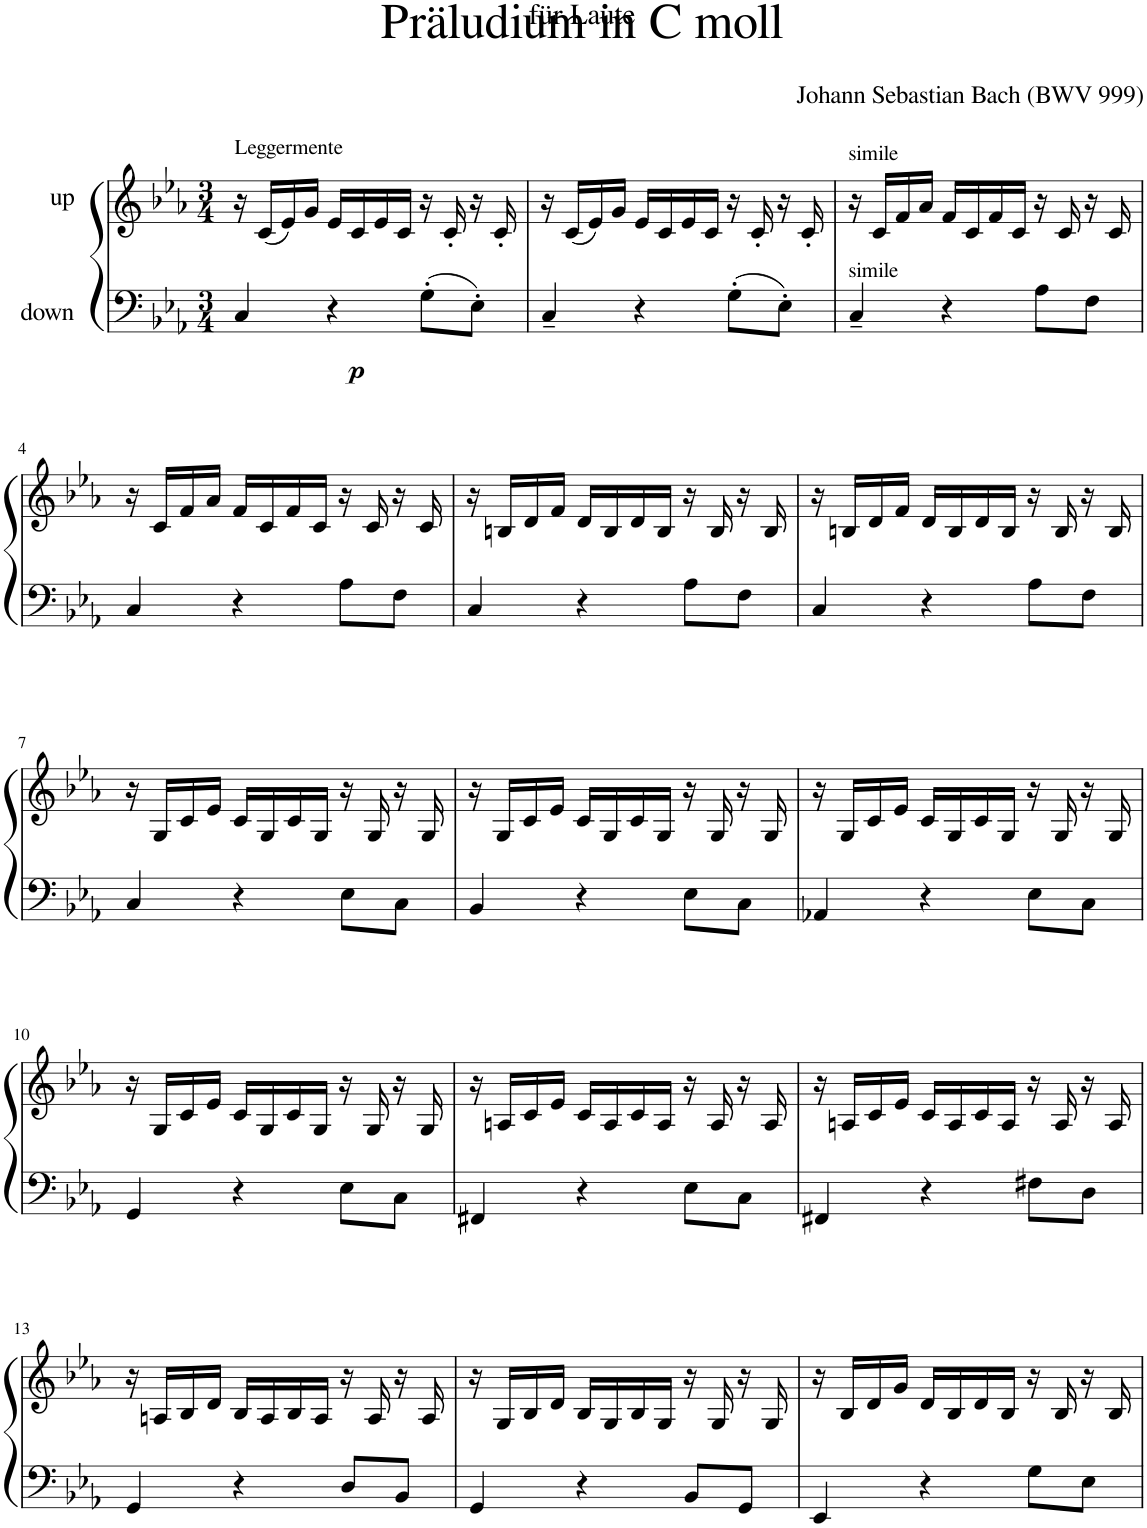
**kern	**dynam	**kern
*part2	*part2	*part1
*staff2	*staff2	*staff1
*I"down	*	*I"up
*clefF4	*	*clefG2
*k[b-e-a-]	*	*k[b-e-a-]
*M3/4	*	*M3/4
=1	=1	=1
!	!	!LO:TX:a:t=Leggermente
!	!LO:DY:b	!
4C/	p	16r
.	.	(16c/LL
.	.	16e-/)
.	.	16g/JJ
4r	.	16e-/LL
.	.	16c/
.	.	16e-/
.	.	16c/JJ
(8G'\L	.	16r
.	.	16c'/
8E-'\J)	.	16r
.	.	16c'/
=2	=2	=2
4C~/	.	16r
.	.	(16c/LL
.	.	16e-/)
.	.	16g/JJ
4r	.	16e-/LL
.	.	16c/
.	.	16e-/
.	.	16c/JJ
(8G'\L	.	16r
.	.	16c'/
8E-'\J)	.	16r
.	.	16c'/
=3	=3	=3
!	!	!LO:TX:a:t=simile
!LO:TX:a:t=simile	!	!
4C~/	.	16r
.	.	16c/LL
.	.	16f/
.	.	16a-/JJ
4r	.	16f/LL
.	.	16c/
.	.	16f/
.	.	16c/JJ
8A-\L	.	16r
.	.	16c/
8F\J	.	16r
.	.	16c/
!!LO:LB:g=z
=4	=4	=4
4C/	.	16r
.	.	16c/LL
.	.	16f/
.	.	16a-/JJ
4r	.	16f/LL
.	.	16c/
.	.	16f/
.	.	16c/JJ
8A-\L	.	16r
.	.	16c/
8F\J	.	16r
.	.	16c/
=5	=5	=5
4C/	.	16r
.	.	16Bn/LL
.	.	16d/
.	.	16f/JJ
4r	.	16d/LL
.	.	16B/
.	.	16d/
.	.	16B/JJ
8A-\L	.	16r
.	.	16B/
8F\J	.	16r
.	.	16B/
=6	=6	=6
4C/	.	16r
.	.	16Bn/LL
.	.	16d/
.	.	16f/JJ
4r	.	16d/LL
.	.	16B/
.	.	16d/
.	.	16B/JJ
8A-\L	.	16r
.	.	16B/
8F\J	.	16r
.	.	16B/
!!LO:LB:g=z
=7	=7	=7
4C/	.	16r
.	.	16G/LL
.	.	16c/
.	.	16e-/JJ
4r	.	16c/LL
.	.	16G/
.	.	16c/
.	.	16G/JJ
8E-\L	.	16r
.	.	16G/
8C\J	.	16r
.	.	16G/
=8	=8	=8
4BB-/	.	16r
.	.	16G/LL
.	.	16c/
.	.	16e-/JJ
4r	.	16c/LL
.	.	16G/
.	.	16c/
.	.	16G/JJ
8E-\L	.	16r
.	.	16G/
8C\J	.	16r
.	.	16G/
=9	=9	=9
4AA-X/	.	16r
.	.	16G/LL
.	.	16c/
.	.	16e-/JJ
4r	.	16c/LL
.	.	16G/
.	.	16c/
.	.	16G/JJ
8E-\L	.	16r
.	.	16G/
8C\J	.	16r
.	.	16G/
!!LO:LB:g=z
=10	=10	=10
4GG/	.	16r
.	.	16G/LL
.	.	16c/
.	.	16e-/JJ
4r	.	16c/LL
.	.	16G/
.	.	16c/
.	.	16G/JJ
8E-\L	.	16r
.	.	16G/
8C\J	.	16r
.	.	16G/
=11	=11	=11
4FF#X/	.	16r
.	.	16An/LL
.	.	16c/
.	.	16e-/JJ
4r	.	16c/LL
.	.	16A/
.	.	16c/
.	.	16A/JJ
8E-\L	.	16r
.	.	16A/
8C\J	.	16r
.	.	16A/
=12	=12	=12
4FF#X/	.	16r
.	.	16An/LL
.	.	16c/
.	.	16e-/JJ
4r	.	16c/LL
.	.	16A/
.	.	16c/
.	.	16A/JJ
8F#X\L	.	16r
.	.	16A/
8D\J	.	16r
.	.	16A/
!!LO:LB:g=z
=13	=13	=13
4GG/	.	16r
.	.	16An/LL
.	.	16B-/
.	.	16d/JJ
4r	.	16B-/LL
.	.	16A/
.	.	16B-/
.	.	16A/JJ
8D/L	.	16r
.	.	16A/
8BB-/J	.	16r
.	.	16A/
=14	=14	=14
4GG/	.	16r
.	.	16G/LL
.	.	16B-/
.	.	16d/JJ
4r	.	16B-/LL
.	.	16G/
.	.	16B-/
.	.	16G/JJ
8BB-/L	.	16r
.	.	16G/
8GG/J	.	16r
.	.	16G/
=15	=15	=15
4EE-/	.	16r
.	.	16B-/LL
.	.	16d/
.	.	16g/JJ
4r	.	16d/LL
.	.	16B-/
.	.	16d/
.	.	16B-/JJ
8G\L	.	16r
.	.	16B-/
8E-\J	.	16r
.	.	16B-/
=	=	=
*-	*-	*-
